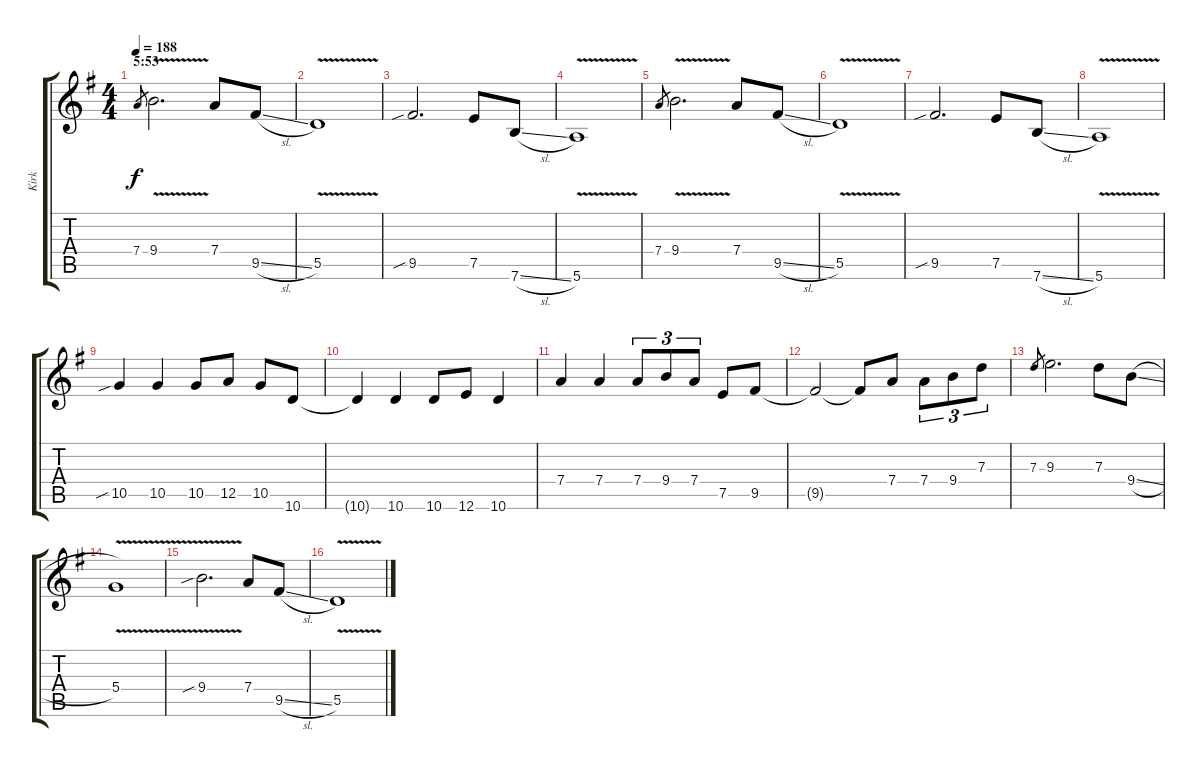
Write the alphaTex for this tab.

\track ("Kirk" "Kirk") {instrument distortionguitar}
\staff {score tabs}
\tuning (E4 B3 G3 D3 A2 E2) {hide}
\ts (4 4)
\section ("" "5:53")
\tempo 188
\clef g2
\ks eminor
7.4.8{gr dy f} 9.4{v}.2{d} 7.4.8 9.5{sl}.8 |
5.5{v}.1 |
9.5{sib}.2{d} 7.5.8 7.6{sl}.8 |
5.6{v}.1 |
7.4.8{gr} 9.4{v}.2{d} 7.4.8 9.5{sl}.8 |
5.5{v}.1 |
9.5{sib}.2{d} 7.5.8 7.6{sl}.8 |
5.6{v}.1 |
10.5{sib}.4 10.5.4 10.5.8 12.5.8 10.5.8 10.6.8 |
10.6{t}.4 10.6.4 10.6.8 12.6.8 10.6.4 |
7.4.4 7.4.4 7.4.8{tu (3 2)} 9.4.8{tu (3 2)} 7.4.8{tu (3 2)} 7.5.8 9.5.8 |
9.5{t}.2 9.5{t}.8 7.4.8 7.4.8{tu (3 2)} 9.4.8{tu (3 2)} 7.3.8{tu (3 2)} |
7.3.8{gr} 9.3.2{d} 7.3.8 9.4{sl}.8 |
5.4{v}.1 |
9.4{v sib}.2{d} 7.4.8 9.5{sl}.8 |
5.5{v}.1
